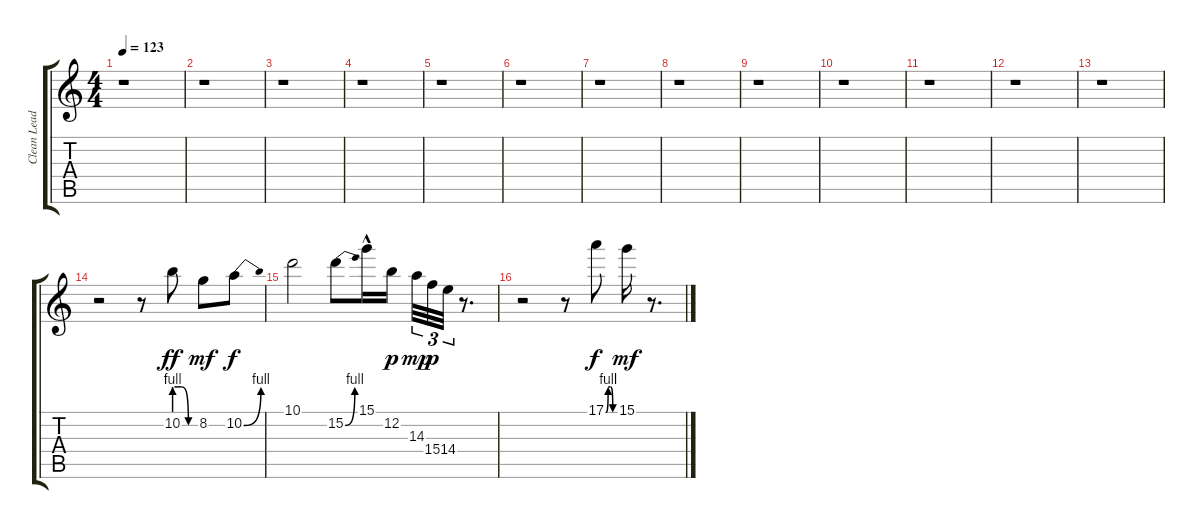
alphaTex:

\track ("Clean Lead" "Clean Lead") {instrument electricguitarjazz}
\staff {score tabs}
\tuning (E4 B3 G3 D3 A2 E2) {hide}
\ts (4 4)
\tempo 123
\clef g2
\ks c
r.1{dy f} |
r.1 |
r.1 |
r.1 |
r.1 |
r.1 |
r.1 |
r.1 |
r.1 |
r.1 |
r.1 |
r.1 |
r.1 |
r.2 r.8 10.2{be (custom 0 4 20 4 40 0 60 0)}.8{dy ff volume 7} 8.2.8{dy mf volume 7} 10.2{be (bend 0 0 60 4)}.8{dy f volume 6} |
10.1.2{volume 6} 15.2{be (bend 0 0 60 4)}.8{volume 6} 15.1{hac}.16{volume 6} 12.2.16{dy p} 14.3.32{tu (3 2) dy mp} 15.4.32{tu (3 2) dy p} 14.4.32{tu (3 2) volume 6} r.8{d} |
r.2 r.8 17.1{be (custom 0 0 15 4 30 4 45 0 60 0)}.8{dy f volume 5} 15.1.16{dy mf volume 4} r.8{d}
